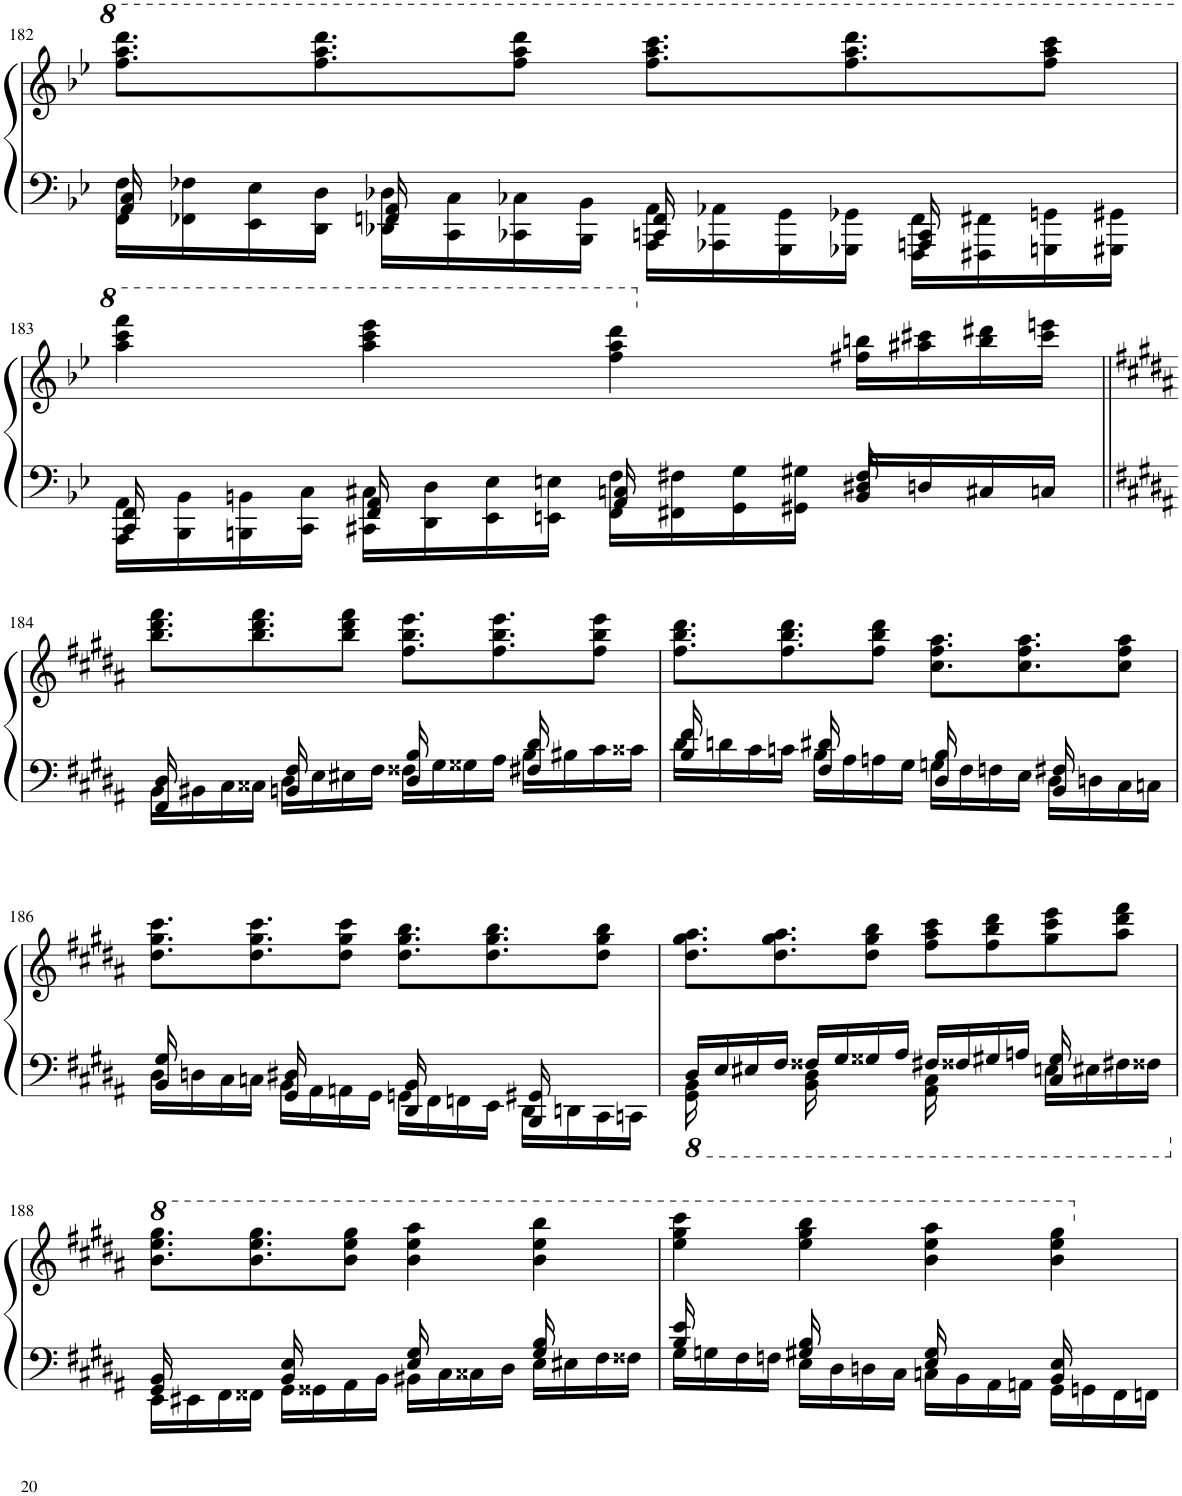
**kern	**kern
*part1	*part1
*staff2	*staff1
*I"Piano	*
*I'Pno.	*
!!LO:PB:g=z
*clefF4	*clefG2
*k[b-e-]	*k[b-e-]
*M4/4	*M4/4
=182	=182
*^	*
16FF\ 16F\LL	16AA/ 16C/	8.fff\ 8.aaa\ 8.dddd\L
16FF-X\ 16F-X\	8.ryy	.
16EE-\ 16E-\	.	.
16DD\ 16D\JJ	.	8.fff\ 8.aaa\ 8.dddd\
16DD-X\ 16D-X\LL	16FFn/ 16AA/	.
16CC\ 16C\	8.ryy	.
16CC-X\ 16C-X\	.	8fff\ 8aaa\ 8dddd\J
16BBB-\ 16BB-\JJ	.	.
16AAA\ 16AA\LL	16CCn/ 16FF/	8.fff\ 8.aaa\ 8.cccc\L
16AAA-X\ 16AA-X\	8.ryy	.
16GGG\ 16GG\	.	.
16GGG-X\ 16GG-X\JJ	.	8.fff\ 8.aaa\ 8.dddd\
16FFF\ 16FF\LL	16AAAn/ 16CC/	.
16FFF#X\ 16FF#X\	8.ryy	.
16GGGn\ 16GGn\	.	8fff\ 8aaa\ 8cccc\J
16GGG#X\ 16GG#X\JJ	.	.
!!LO:LB:g=z
=183	=183	=183
16AAA\ 16AA\LL	16CC/ 16FF/	4aaa\ 4cccc\ 4ffff\
16BBB-\ 16BB-\	8.ryy	.
16BBBn\ 16BBn\	.	.
16CC\ 16C\JJ	.	.
16CC#X\ 16C#X\LL	16FF/ 16AA/	4aaa\ 4cccc\ 4eeee-\
16DD\ 16D\	8.ryy	.
16EE-\ 16E-\	.	.
16EEn\ 16En\JJ	.	.
16FF\ 16F\LL	16AA/ 16Cn/	4fff\ 4aaa\ 4dddd\
16FF#X\ 16F#X\	8.ryy	.
16GG\ 16G\	.	.
16GG#X\ 16G#X\JJ	.	.
16D#X/LL	16BB/ 16F#/	16ff#X\ 16bbn\LL
16Dn/	8.ryy	16aa#X\ 16ccc#X\
16C#X/	.	16bb\ 16ddd#X\
16Cn/JJ	.	16ccc#\ 16eeen\JJ
!!LO:LB:g=z
=184||	=184||	=184||
*k[f#c#g#d#a#]	*	*k[f#c#g#d#a#]
16BB\LL	16FF#/ 16D#/	8.bb\ 8.ddd#\ 8.fff#\L
16BB#X\	8.ryy	.
16C#\	.	.
16C##X\JJ	.	8.bb\ 8.ddd#\ 8.fff#\
16D#\LL	16BBn/ 16F#/	.
16E\	8.ryy	.
16E#X\	.	8bb\ 8ddd#\ 8fff#\J
16F#\JJ	.	.
16F##X\LL	16D#/ 16B/	8.ff#\ 8.bb\ 8.eee\L
16G#\	8.ryy	.
16G##X\	.	.
16A#\JJ	.	8.ff#\ 8.bb\ 8.eee\
16B\LL	16F#X/ 16d#/	.
16B#X\	8.ryy	.
16c#\	.	8ff#\ 8bb\ 8eee\J
16c##X\JJ	.	.
=185	=185	=185
16d#\LL	16B/ 16f#/	8.ff#\ 8.bb\ 8.ddd#\L
16dn\	8.ryy	.
16c#\	.	.
16cn\JJ	.	8.ff#\ 8.bb\ 8.ddd#\
16B\LL	16F#/ 16d#X/	.
16A#\	8.ryy	.
16An\	.	8ff#\ 8bb\ 8ddd#\J
16G#\JJ	.	.
16Gn\LL	16D#/ 16B/	8.cc#\ 8.ff#\ 8.aa#\L
16F#\	8.ryy	.
16Fn\	.	.
16E\JJ	.	8.cc#\ 8.ff#\ 8.aa#\
16D#\LL	16BB/ 16F#X/	.
16Dn\	8.ryy	.
16C#\	.	8cc#\ 8ff#\ 8aa#\J
16Cn\JJ	.	.
!!LO:LB:g=z
=186	=186	=186
16D#\LL	16BB/ 16G#/	8.dd#\ 8.gg#\ 8.ccc#\L
16Dn\	8.ryy	.
16C#\	.	.
16Cn\JJ	.	8.dd#\ 8.gg#\ 8.ccc#\
16BB\LL	16GG#/ 16D#X/	.
16AA#\	8.ryy	.
16AAn\	.	8dd#\ 8gg#\ 8ccc#\J
16GG#\JJ	.	.
16GGn\LL	16DD#/ 16BB/	8.dd#\ 8.gg#\ 8.bb\L
16FF#\	8.ryy	.
16FFn\	.	.
16EE\JJ	.	8.dd#\ 8.gg#\ 8.bb\
16DD#\LL	16BBB/ 16GG#X/	.
16DDn\	8.ryy	.
16CC#\	.	8dd#\ 8gg#\ 8bb\J
16CCn\JJ	.	.
=187	=187	=187
*8ba	*	*
16DD#/LL	16GGG#\ 16BBB\	8.dd#\ 8.gg#\ 8.aa#\L
16EE/	8.ryy	.
16EE#X/	.	.
16FF#/JJ	.	8.dd#\ 8.gg#\ 8.aa#\
16FF##X/LL	16BBB\ 16DD#\	.
16GG#/	8.ryy	.
16GG##X/	.	8dd#\ 8gg#\ 8bb\J
16AA#/JJ	.	.
16FF#X/LL	16AAA#\ 16CC#\	8ff#\ 8aa#\ 8ccc#\L
16FF##X/	8.ryy	.
16GG#X/	.	8ff#\ 8bb\ 8ddd#\
16AAn/JJ	.	.
16EEn\LL	16CC#/ 16GG#/	8gg#\ 8ccc#\ 8eee\
16EE#X\	8.ryy	.
16FF#X\	.	8aa#\ 8ddd#\ 8fff#\J
16FF##X\JJ	.	.
!!LO:LB:g=z
=188	=188	=188
*X8ba	*	*
*	*	*8va
16EE\LL	16GG#/ 16BB/	8.bb\ 8.eee\ 8.ggg#\L
16EE#X\	8.ryy	.
16FF#\	.	.
16FF##X\JJ	.	8.bb\ 8.eee\ 8.ggg#\
16GG#\LL	16BB/ 16E/	.
16GG##X\	8.ryy	.
16AA#\	.	8bb\ 8eee\ 8ggg#\J
16BB\JJ	.	.
16BB#X\LL	16E/ 16G#/	4bb\ 4eee\ 4aaa#\
16C#\	8.ryy	.
16C##X\	.	.
16D#\JJ	.	.
16E\LL	16G#/ 16B/	4bb\ 4eee\ 4bbb\
16E#X\	8.ryy	.
16F#\	.	.
16F##X\JJ	.	.
=189	=189	=189
16G#\LL	16B/ 16e/	4eee\ 4ggg#\ 4cccc#\
16Gn\	8.ryy	.
16F#\	.	.
16Fn\JJ	.	.
16E\LL	16G#X/ 16B/	4eee\ 4ggg#\ 4bbb\
16D#\	8.ryy	.
16Dn\	.	.
16C#\JJ	.	.
16Cn\LL	16E/ 16G#/	4bb\ 4eee\ 4aaa#\
16BB\	8.ryy	.
16AA#\	.	.
16AAn\JJ	.	.
16GG#\LL	16BB/ 16E/	4bb\ 4eee\ 4ggg#\
16GGn\	8.ryy	.
16FF#\	.	.
16FFn\JJ	.	.
*v	*v	*
*	*X8va
=	=
*-	*-
